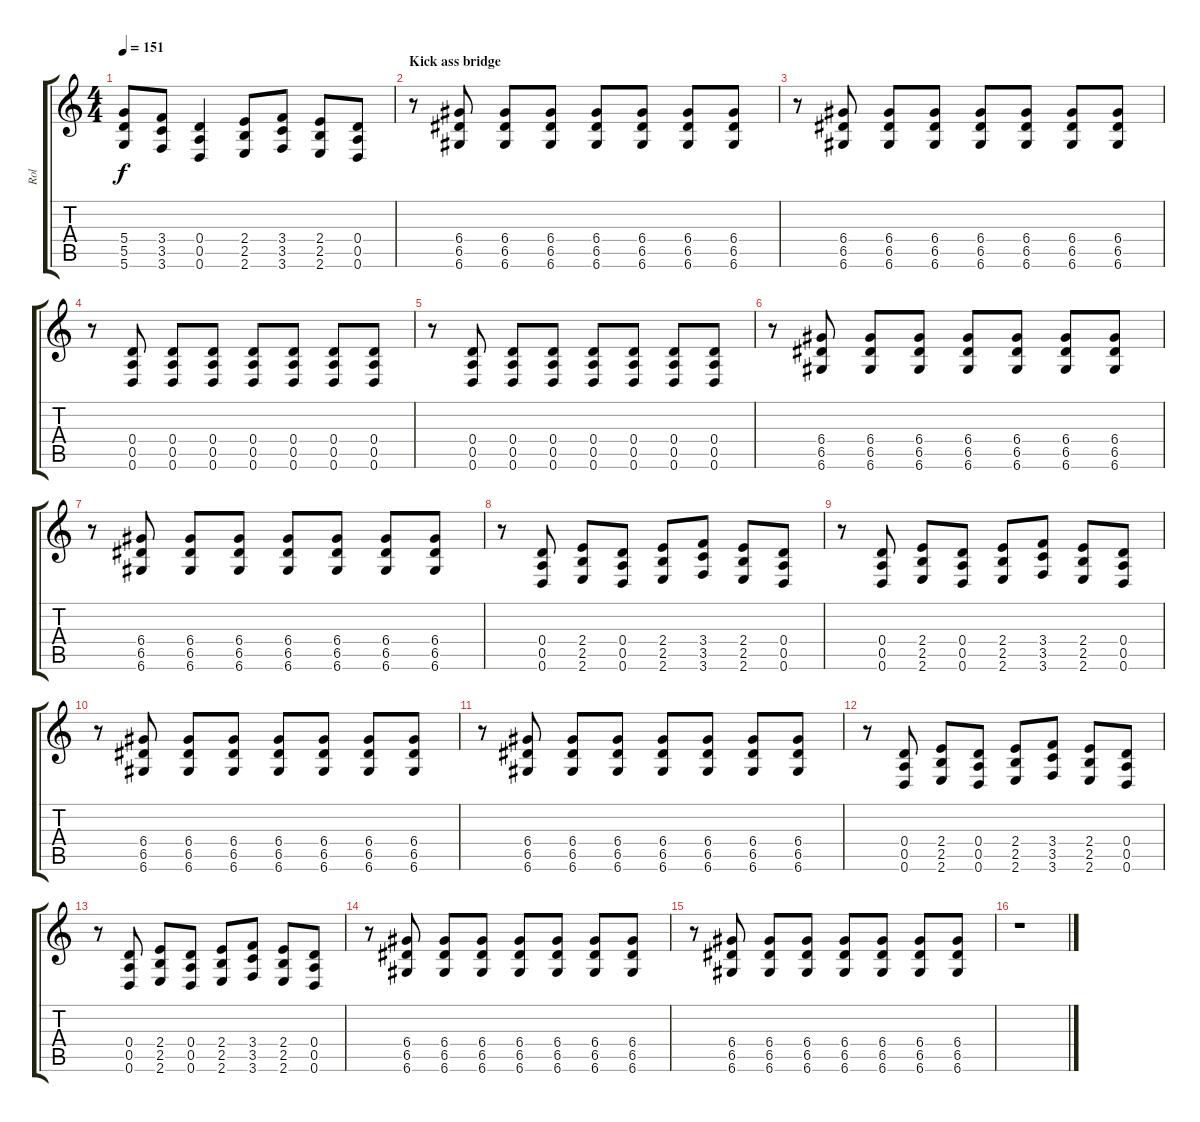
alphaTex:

\track ("Rol" "Rol") {instrument overdrivenguitar}
\staff {score tabs}
\tuning (E4 B3 G3 D3 A2 D2) {hide}
\ts (4 4)
\tempo 151
\clef g2
\ks c
(5.4 5.5 5.6).8{dy f} (3.4 3.5 3.6).8 (0.4 0.5 0.6).4 (2.4 2.5 2.6).8 (3.4 3.5 3.6).8 (2.4 2.5 2.6).8 (0.4 0.5 0.6).8 |
\section ("" "Kick ass bridge")
r.8 (6.4 6.5 6.6).8 (6.4 6.5 6.6).8 (6.4 6.5 6.6).8 (6.4 6.5 6.6).8 (6.4 6.5 6.6).8 (6.4 6.5 6.6).8 (6.4 6.5 6.6).8 |
r.8 (6.4 6.5 6.6).8 (6.4 6.5 6.6).8 (6.4 6.5 6.6).8 (6.4 6.5 6.6).8 (6.4 6.5 6.6).8 (6.4 6.5 6.6).8 (6.4 6.5 6.6).8 |
r.8 (0.4 0.5 0.6).8 (0.4 0.5 0.6).8 (0.4 0.5 0.6).8 (0.4 0.5 0.6).8 (0.4 0.5 0.6).8 (0.4 0.5 0.6).8 (0.4 0.5 0.6).8 |
r.8 (0.4 0.5 0.6).8 (0.4 0.5 0.6).8 (0.4 0.5 0.6).8 (0.4 0.5 0.6).8 (0.4 0.5 0.6).8 (0.4 0.5 0.6).8 (0.4 0.5 0.6).8 |
r.8 (6.4 6.5 6.6).8 (6.4 6.5 6.6).8 (6.4 6.5 6.6).8 (6.4 6.5 6.6).8 (6.4 6.5 6.6).8 (6.4 6.5 6.6).8 (6.4 6.5 6.6).8 |
r.8 (6.4 6.5 6.6).8 (6.4 6.5 6.6).8 (6.4 6.5 6.6).8 (6.4 6.5 6.6).8 (6.4 6.5 6.6).8 (6.4 6.5 6.6).8 (6.4 6.5 6.6).8 |
r.8 (0.4 0.5 0.6).8 (2.4 2.5 2.6).8 (0.4 0.5 0.6).8 (2.4 2.5 2.6).8 (3.4 3.5 3.6).8 (2.4 2.5 2.6).8 (0.4 0.5 0.6).8 |
r.8 (0.4 0.5 0.6).8 (2.4 2.5 2.6).8 (0.4 0.5 0.6).8 (2.4 2.5 2.6).8 (3.4 3.5 3.6).8 (2.4 2.5 2.6).8 (0.4 0.5 0.6).8 |
r.8 (6.4 6.5 6.6).8 (6.4 6.5 6.6).8 (6.4 6.5 6.6).8 (6.4 6.5 6.6).8 (6.4 6.5 6.6).8 (6.4 6.5 6.6).8 (6.4 6.5 6.6).8 |
r.8 (6.4 6.5 6.6).8 (6.4 6.5 6.6).8 (6.4 6.5 6.6).8 (6.4 6.5 6.6).8 (6.4 6.5 6.6).8 (6.4 6.5 6.6).8 (6.4 6.5 6.6).8 |
r.8 (0.4 0.5 0.6).8 (2.4 2.5 2.6).8 (0.4 0.5 0.6).8 (2.4 2.5 2.6).8 (3.4 3.5 3.6).8 (2.4 2.5 2.6).8 (0.4 0.5 0.6).8 |
r.8 (0.4 0.5 0.6).8 (2.4 2.5 2.6).8 (0.4 0.5 0.6).8 (2.4 2.5 2.6).8 (3.4 3.5 3.6).8 (2.4 2.5 2.6).8 (0.4 0.5 0.6).8 |
r.8 (6.4 6.5 6.6).8 (6.4 6.5 6.6).8 (6.4 6.5 6.6).8 (6.4 6.5 6.6).8 (6.4 6.5 6.6).8 (6.4 6.5 6.6).8 (6.4 6.5 6.6).8 |
r.8 (6.4 6.5 6.6).8 (6.4 6.5 6.6).8 (6.4 6.5 6.6).8 (6.4 6.5 6.6).8 (6.4 6.5 6.6).8 (6.4 6.5 6.6).8 (6.4 6.5 6.6).8 |
r.1
